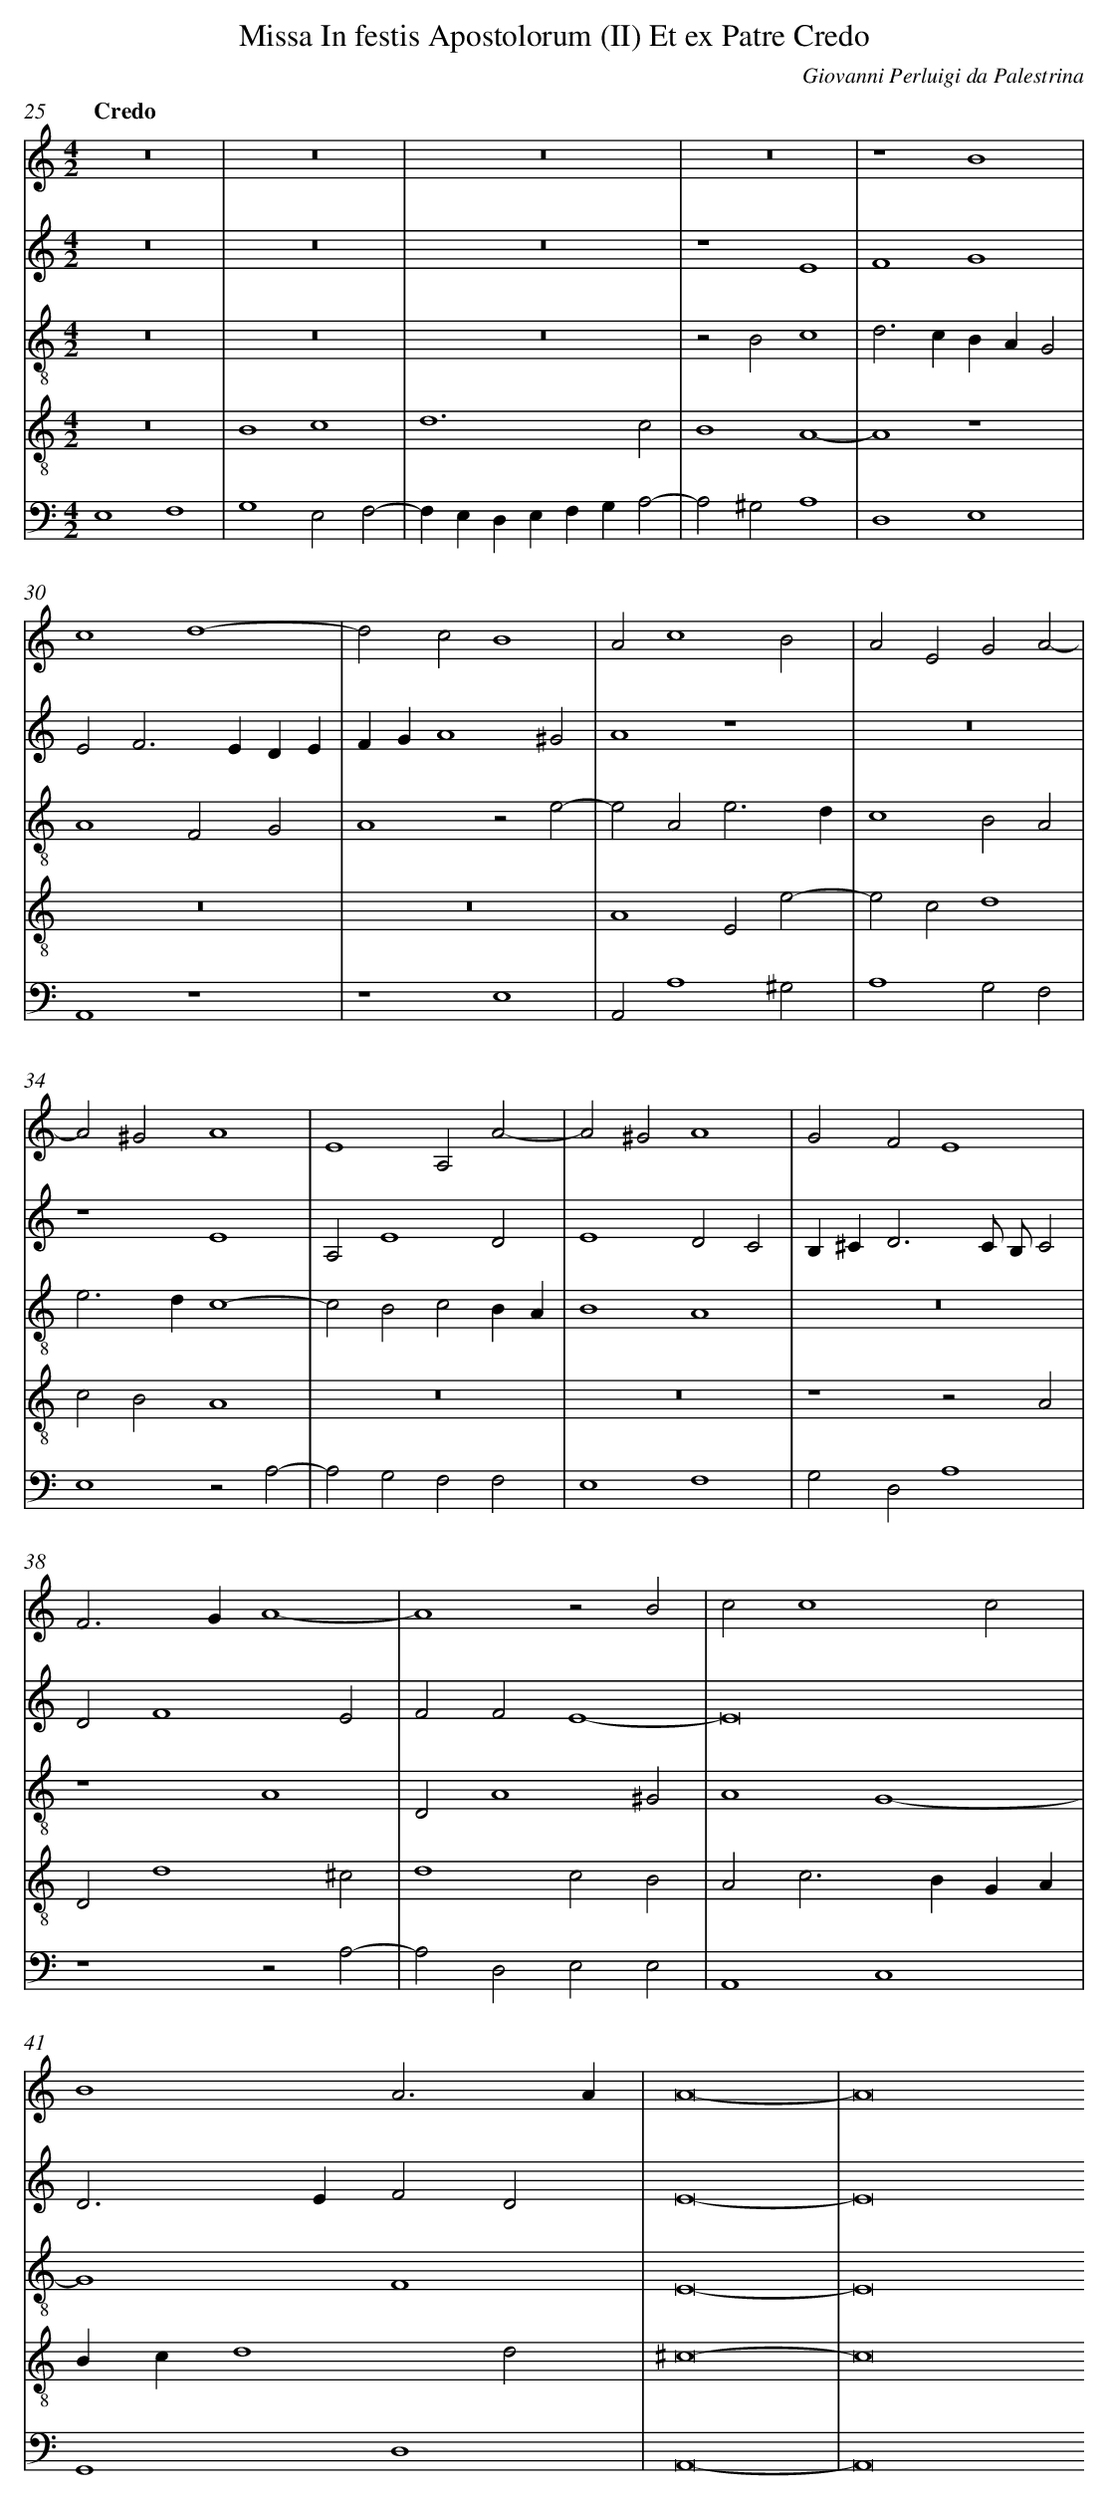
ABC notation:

X:1
T: Missa In festis Apostolorum (II) Et ex Patre Credo
C: Giovanni Perluigi da Palestrina
L: 1/4
M: 4/2
Q: "Credo"
V: 1 clef=treble
V: 2 clef=treble
V: 3 clef=treble-8
V: 4 clef=treble-8
V: 5 clef=bass
K: C
[V:1] z8 |
[V:2] z8 |
[V:3] z8 |
[V:4] z8 |
[V:5] E,4F,4 |
[V:1] z8 |
[V:2] z8 |
[V:3] z8 |
[V:4] B4c4 |
[V:5] G,4E,2F,2- |
[V:1] z8 |
[V:2] z8 |
[V:3] z8 |
[V:4] d6c2 |
[V:5] F,E,D,E,F,G,A,2- |
[V:1] z8 |
[V:2] z4E4 |
[V:3] z2B2c4 |
[V:4] B4A4- |
[V:5] A,2^G,2A,4 |
[V:1] z4B4 |
[V:2] F4G4 |
[V:3] d2>c2BAG2 |
[V:4] A4z4 |
[V:5] D,4E,4 |
[V:1] c4d4- |
[V:2] E2F2>E2DE |
[V:3] A4F2G2 |
[V:4] z8 |
[V:5] A,,4z4 |
[V:1] d2c2B4 |
[V:2] FGA4^G2 |
[V:3] A4z2e2- |
[V:4] z8 |
[V:5] z4E,4 |
[V:1] A2c4B2 |
[V:2] A4z4 |
[V:3] e2A2e3d |
[V:4] A4E2e2- |
[V:5] A,,2A,4^G,2 |
[V:1] A2E2G2A2- |
[V:2] z8 |
[V:3] c4B2A2 |
[V:4] e2c2d4 |
[V:5] A,4G,2F,2 |
[V:1] A2^G2A4 |
[V:2] z4E4 |
[V:3] e2>d2c4- |
[V:4] c2B2A4 |
[V:5] E,4z2A,2- |
[V:1] E4A,2A2- |
[V:2] A,2E4D2 |
[V:3] c2B2c2BA |
[V:4] z8 |
[V:5] A,2G,2F,2F,2 |
[V:1] A2^G2A4 |
[V:2] E4D2C2 |
[V:3] B4A4 |
[V:4] z8 |
[V:5] E,4F,4 |
[V:1] G2F2E4 |
[V:2] B,^C2<D2C/ B,/C2 |
[V:3] z8 |
[V:4] z4z2A2 |
[V:5] G,2D,2A,4 |
[V:1] F2>G2A4- |
[V:2] D2F4E2 |
[V:3] z4A4 |
[V:4] D2d4^c2 |
[V:5] z4z2A,2- |
[V:1] A4z2B2 |
[V:2] F2F2E4- |
[V:3] D2A4^G2 |
[V:4] d4c2B2 |
[V:5] A,2D,2E,2E,2 |
[V:1] c2c4c2 |
[V:2] E8 |
[V:3] A4G4- |
[V:4] A2c2>B2GA |
[V:5] A,,4C,4 |
[V:1] B4A3A |
[V:2] D2>E2F2D2 |
[V:3] G4F4 |
[V:4] Bcd4d2 |
[V:5] G,,4D,4 |
[V:1] A8- |
[V:2] E8- |
[V:3] E8- |
[V:4] ^c8- |
[V:5] A,,8- |
[V:1] A8
[V:2] E8
[V:3] E8
[V:4] c8
[V:5] A,,8
